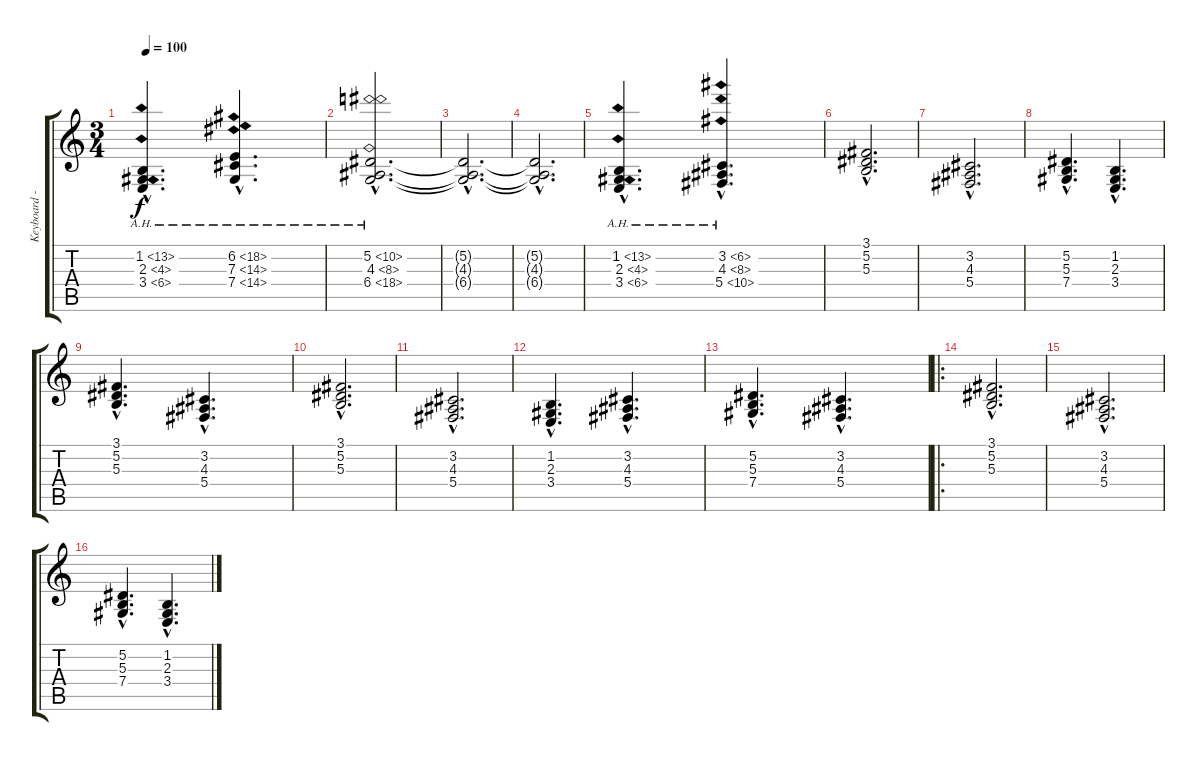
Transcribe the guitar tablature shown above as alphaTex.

\track ("Keyboard - Strings" "Keyboard -") {instrument stringensemble1}
\staff {score tabs}
\tuning (Eb4 Bb3 Gb3 Db3 Ab2 Eb2) {hide}
\ts (3 4)
\tempo 100
\clef g2
\ks c
(1.2{ah 12 hac} 2.3{ah 2 hac} 3.4{ah 3 hac}).4{d dy f} (6.2{ah 12 hac} 7.3{ah 7 hac} 7.4{ah 7 hac}).4{d} |
(5.2{ah 5 hac} 4.3{ah 4 hac} 6.4{ah 12 hac}).2{d} |
(5.2{hac t} 4.3{hac t} 6.4{hac t}).2{d} |
(5.2{hac t} 4.3{hac t} 6.4{hac t}).2{d} |
(1.2{ah 12 hac} 2.3{ah 2 hac} 3.4{ah 3 hac}).4{d} (3.2{ah 3 hac} 4.3{ah 4 hac} 5.4{ah 5 hac}).4{d} |
(3.1{hac} 5.2{hac} 5.3{hac}).2{d} |
(3.2{hac} 4.3{hac} 5.4{hac}).2{d} |
(5.2{hac} 5.3{hac} 7.4{hac}).4{d} (1.2{hac} 2.3{hac} 3.4{hac}).4{d} |
(3.1{hac} 5.2{hac} 5.3{hac}).4{d} (3.2{hac} 4.3{hac} 5.4{hac}).4{d} |
(3.1{hac} 5.2{hac} 5.3{hac}).2{d} |
(3.2{hac} 4.3{hac} 5.4{hac}).2{d} |
(1.2{hac} 2.3{hac} 3.4{hac}).4{d} (3.2{hac} 4.3{hac} 5.4{hac}).4{d} |
(5.2{hac} 5.3{hac} 7.4{hac}).4{d} (3.2{hac} 4.3{hac} 5.4{hac}).4{d} |
\ro
(3.1{hac} 5.2{hac} 5.3{hac}).2{d} |
(3.2{hac} 4.3{hac} 5.4{hac}).2{d} |
(5.2{hac} 5.3{hac} 7.4{hac}).4{d} (1.2{hac} 2.3{hac} 3.4{hac}).4{d}
